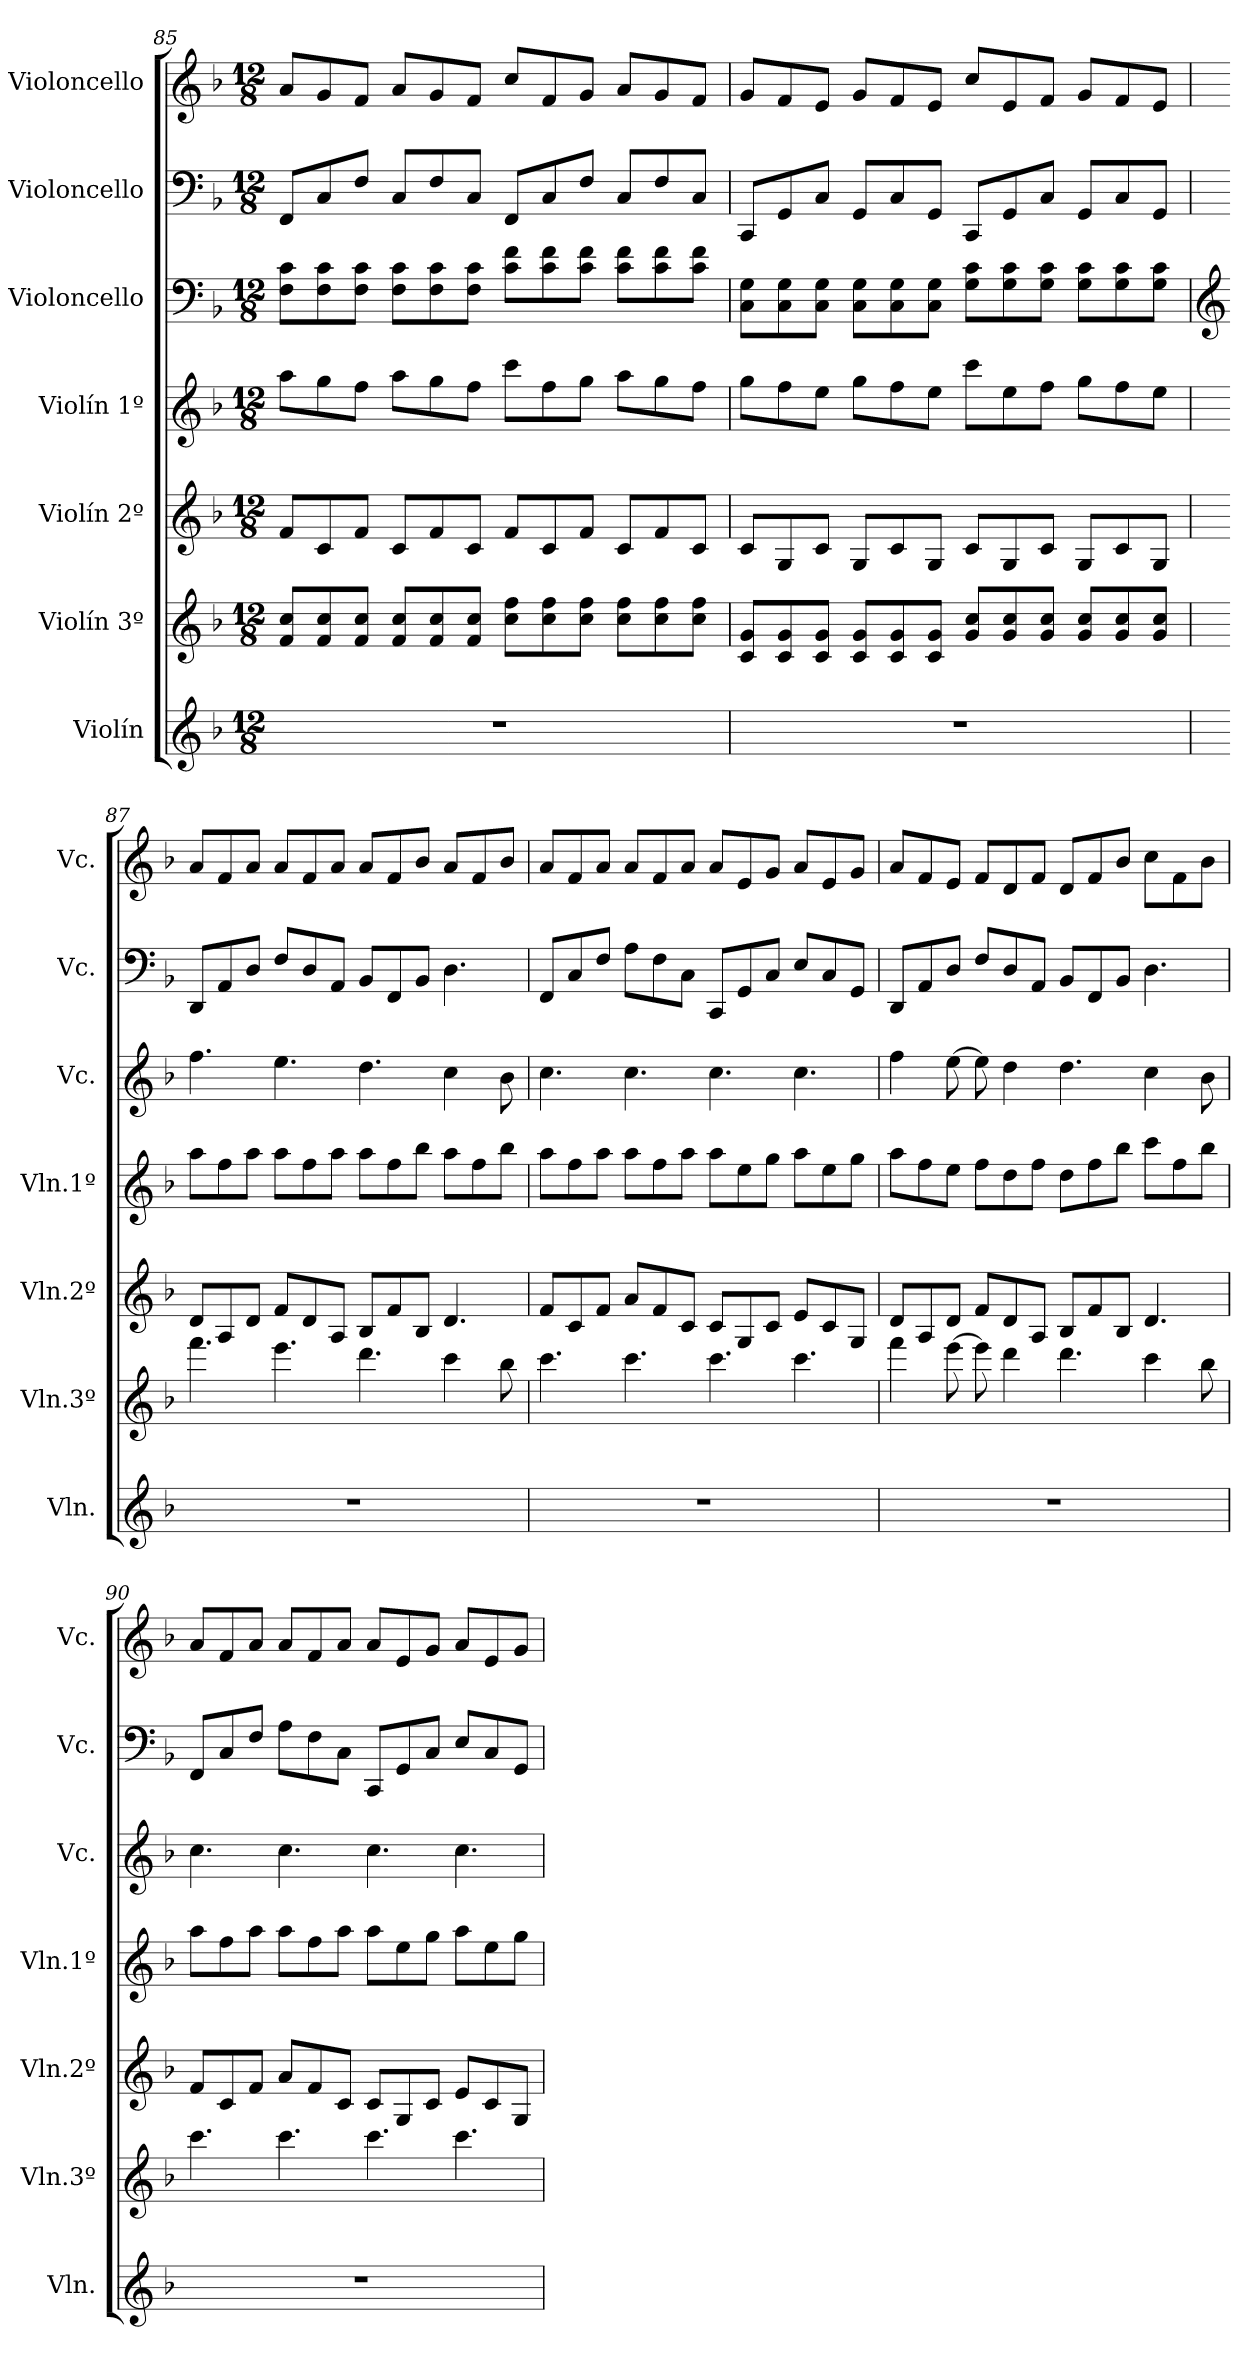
**kern	**kern	**kern	**kern	**kern	**kern	**kern
*part7	*part6	*part5	*part4	*part3	*part2	*part1
*staff7	*staff6	*staff5	*staff4	*staff3	*staff2	*staff1
*I"Violín	*I"Violín 3º	*I"Violín 2º	*I"Violín 1º	*I"Violoncello	*I"Violoncello	*I"Violoncello
*I'Vln.	*I'Vln.3º	*I'Vln.2º	*I'Vln.1º	*I'Vc.	*I'Vc.	*I'Vc.
*clefG2	*clefG2	*clefG2	*clefG2	*clefF4	*clefF4	*clefG2
*k[b-]	*k[b-]	*k[b-]	*k[b-]	*k[b-]	*k[b-]	*k[b-]
*M12/8	*M12/8	*M12/8	*M12/8	*M12/8	*M12/8	*M12/8
=85	=85	=85	=85	=85	=85	=85
1.r	8f/ 8cc/L	8f/L	8aa\L	8F\ 8c\L	8FF/L	8a/L
.	8f/ 8cc/	8c/	8gg\	8F\ 8c\	8C/	8g/
.	8f/ 8cc/J	8f/J	8ff\J	8F\ 8c\J	8F/J	8f/J
.	8f/ 8cc/L	8c/L	8aa\L	8F\ 8c\L	8C/L	8a/L
.	8f/ 8cc/	8f/	8gg\	8F\ 8c\	8F/	8g/
.	8f/ 8cc/J	8c/J	8ff\J	8F\ 8c\J	8C/J	8f/J
.	8cc\ 8ff\L	8f/L	8ccc\L	8c\ 8f\L	8FF/L	8cc/L
.	8cc\ 8ff\	8c/	8ff\	8c\ 8f\	8C/	8f/
.	8cc\ 8ff\J	8f/J	8gg\J	8c\ 8f\J	8F/J	8g/J
.	8cc\ 8ff\L	8c/L	8aa\L	8c\ 8f\L	8C/L	8a/L
.	8cc\ 8ff\	8f/	8gg\	8c\ 8f\	8F/	8g/
.	8cc\ 8ff\J	8c/J	8ff\J	8c\ 8f\J	8C/J	8f/J
!!LO:PB:g=z
=86	=86	=86	=86	=86	=86	=86
1.r	8c/ 8g/L	8c/L	8gg\L	8C\ 8G\L	8CC/L	8g/L
.	8c/ 8g/	8G/	8ff\	8C\ 8G\	8GG/	8f/
.	8c/ 8g/J	8c/J	8ee\J	8C\ 8G\J	8C/J	8e/J
.	8c/ 8g/L	8G/L	8gg\L	8C\ 8G\L	8GG/L	8g/L
.	8c/ 8g/	8c/	8ff\	8C\ 8G\	8C/	8f/
.	8c/ 8g/J	8G/J	8ee\J	8C\ 8G\J	8GG/J	8e/J
.	8g/ 8cc/L	8c/L	8ccc\L	8G\ 8c\L	8CC/L	8cc/L
.	8g/ 8cc/	8G/	8ee\	8G\ 8c\	8GG/	8e/
.	8g/ 8cc/J	8c/J	8ff\J	8G\ 8c\J	8C/J	8f/J
.	8g/ 8cc/L	8G/L	8gg\L	8G\ 8c\L	8GG/L	8g/L
.	8g/ 8cc/	8c/	8ff\	8G\ 8c\	8C/	8f/
.	8g/ 8cc/J	8G/J	8ee\J	8G\ 8c\J	8GG/J	8e/J
=87	=87	=87	=87	=87	=87	=87
*	*	*	*	*clefG2	*	*
1.r	4.fff\	8d/L	8aa\L	4.ff\	8DD/L	8a/L
.	.	8A/	8ff\	.	8AA/	8f/
.	.	8d/J	8aa\J	.	8D/J	8a/J
.	4.eee\	8f/L	8aa\L	4.ee\	8F/L	8a/L
.	.	8d/	8ff\	.	8D/	8f/
.	.	8A/J	8aa\J	.	8AA/J	8a/J
.	4.ddd\	8B-/L	8aa\L	4.dd\	8BB-/L	8a/L
.	.	8f/	8ff\	.	8FF/	8f/
.	.	8B-/J	8bb-\J	.	8BB-/J	8b-/J
.	4ccc\	4.d/	8aa\L	4cc\	4.D\	8a/L
.	.	.	8ff\	.	.	8f/
.	8bb-\	.	8bb-\J	8b-\	.	8b-/J
=88	=88	=88	=88	=88	=88	=88
1.r	4.ccc\	8f/L	8aa\L	4.cc\	8FF/L	8a/L
.	.	8c/	8ff\	.	8C/	8f/
.	.	8f/J	8aa\J	.	8F/J	8a/J
.	4.ccc\	8a/L	8aa\L	4.cc\	8A\L	8a/L
.	.	8f/	8ff\	.	8F\	8f/
.	.	8c/J	8aa\J	.	8C\J	8a/J
.	4.ccc\	8c/L	8aa\L	4.cc\	8CC/L	8a/L
.	.	8G/	8ee\	.	8GG/	8e/
.	.	8c/J	8gg\J	.	8C/J	8g/J
.	4.ccc\	8e/L	8aa\L	4.cc\	8E/L	8a/L
.	.	8c/	8ee\	.	8C/	8e/
.	.	8G/J	8gg\J	.	8GG/J	8g/J
!!LO:LB:g=z
=89	=89	=89	=89	=89	=89	=89
1.r	4fff\	8d/L	8aa\L	4ff\	8DD/L	8a/L
.	.	8A/	8ff\	.	8AA/	8f/
.	[8eee\	8d/J	8ee\J	[8ee\	8D/J	8e/J
.	8eee\]	8f/L	8ff\L	8ee\]	8F/L	8f/L
.	4ddd\	8d/	8dd\	4dd\	8D/	8d/
.	.	8A/J	8ff\J	.	8AA/J	8f/J
.	4.ddd\	8B-/L	8dd\L	4.dd\	8BB-/L	8d/L
.	.	8f/	8ff\	.	8FF/	8f/
.	.	8B-/J	8bb-\J	.	8BB-/J	8b-/J
.	4ccc\	4.d/	8ccc\L	4cc\	4.D\	8cc\L
.	.	.	8ff\	.	.	8f\
.	8bb-\	.	8bb-\J	8b-\	.	8b-\J
=90	=90	=90	=90	=90	=90	=90
1.r	4.ccc\	8f/L	8aa\L	4.cc\	8FF/L	8a/L
.	.	8c/	8ff\	.	8C/	8f/
.	.	8f/J	8aa\J	.	8F/J	8a/J
.	4.ccc\	8a/L	8aa\L	4.cc\	8A\L	8a/L
.	.	8f/	8ff\	.	8F\	8f/
.	.	8c/J	8aa\J	.	8C\J	8a/J
.	4.ccc\	8c/L	8aa\L	4.cc\	8CC/L	8a/L
.	.	8G/	8ee\	.	8GG/	8e/
.	.	8c/J	8gg\J	.	8C/J	8g/J
.	4.ccc\	8e/L	8aa\L	4.cc\	8E/L	8a/L
.	.	8c/	8ee\	.	8C/	8e/
.	.	8G/J	8gg\J	.	8GG/J	8g/J
=	=	=	=	=	=	=
*-	*-	*-	*-	*-	*-	*-
